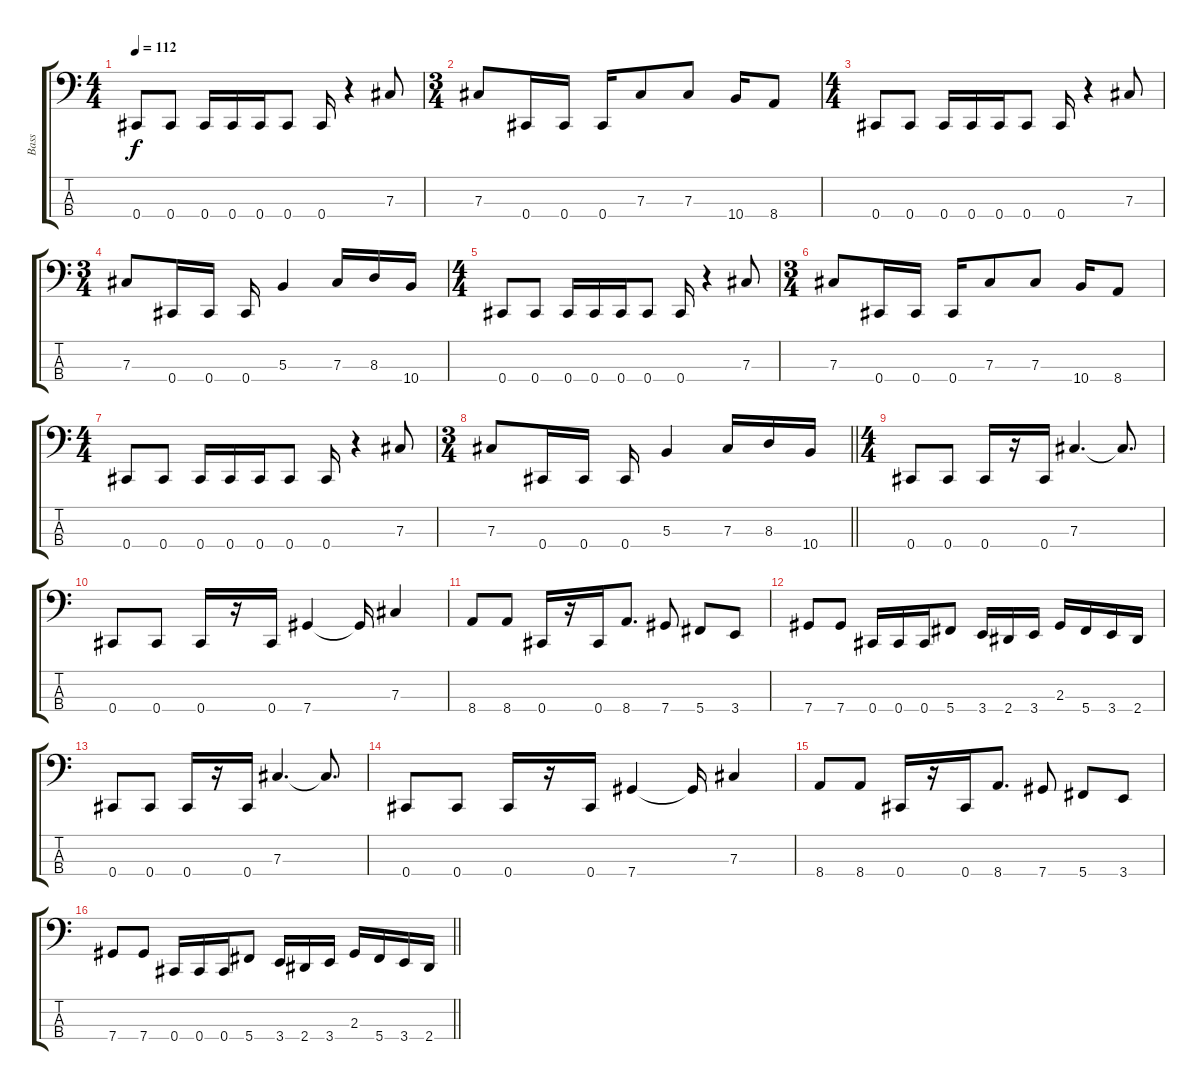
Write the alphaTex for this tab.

\track ("Bass" "Bass") {instrument electricbassfinger}
\staff {score tabs}
\tuning (E2 B1 Gb1 Db1) {hide}
\ts (4 4)
\section ("" "")
\tempo 112
\clef f4
\ks c
0.4.8{dy f} 0.4.8 0.4.16 0.4.16 0.4.16 0.4.8 0.4.16 r.4 7.3.8 |
\ts (3 4)
7.3.8 0.4.16 0.4.16 0.4.16 7.3.8 7.3.8 10.4.16 8.4.8 |
\ts (4 4)
0.4.8 0.4.8 0.4.16 0.4.16 0.4.16 0.4.8 0.4.16 r.4 7.3.8 |
\ts (3 4)
7.3.8 0.4.16 0.4.16 0.4.16 5.3.4 7.3.16 8.3.16 10.4.16 |
\ts (4 4)
0.4.8 0.4.8 0.4.16 0.4.16 0.4.16 0.4.8 0.4.16 r.4 7.3.8 |
\ts (3 4)
7.3.8 0.4.16 0.4.16 0.4.16 7.3.8 7.3.8 10.4.16 8.4.8 |
\ts (4 4)
0.4.8 0.4.8 0.4.16 0.4.16 0.4.16 0.4.8 0.4.16 r.4 7.3.8 |
\ts (3 4)
\barLineRight lightlight
7.3.8 0.4.16 0.4.16 0.4.16 5.3.4 7.3.16 8.3.16 10.4.16 |
\ts (4 4)
\section ("" "")
0.4.8 0.4.8 0.4.16 r.16 0.4.16 7.3.4{d} 7.3{t}.8{d} |
0.4.8 0.4.8 0.4.16 r.16 0.4.16 7.4.4 7.4{t}.16 7.3.4 |
8.4.8 8.4.8 0.4.16 r.16 0.4.16 8.4.8{d} 7.4.8 5.4.8 3.4.8 |
7.4.8 7.4.8 0.4.16 0.4.16 0.4.16 5.4.8 3.4.16 2.4.16 3.4.16 2.3.16 5.4.16 3.4.16 2.4.16 |
0.4.8 0.4.8 0.4.16 r.16 0.4.16 7.3.4{d} 7.3{t}.8{d} |
0.4.8 0.4.8 0.4.16 r.16 0.4.16 7.4.4 7.4{t}.16 7.3.4 |
8.4.8 8.4.8 0.4.16 r.16 0.4.16 8.4.8{d} 7.4.8 5.4.8 3.4.8 |
\barLineRight lightlight
7.4.8 7.4.8 0.4.16 0.4.16 0.4.16 5.4.8 3.4.16 2.4.16 3.4.16 2.3.16 5.4.16 3.4.16 2.4.16
